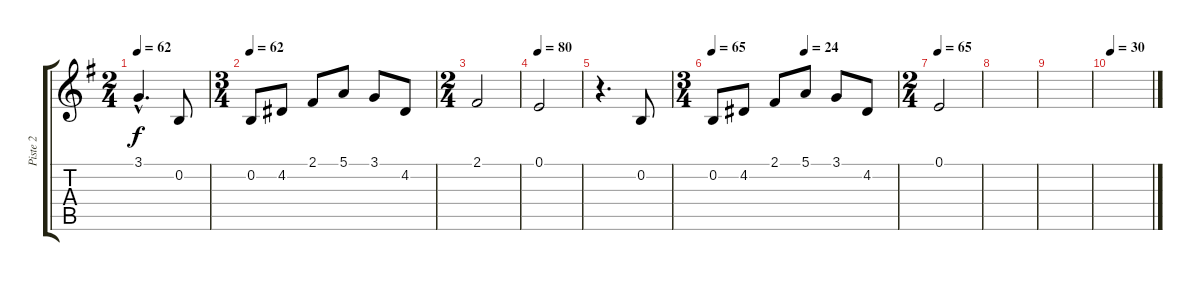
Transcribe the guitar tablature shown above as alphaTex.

\track ("Piste 2" "Piste 2") {instrument tangoaccordion}
\staff {score tabs}
\tuning (E4 B3 G3 D3 A2 E2) {hide}
\ts (2 4)
\tempo 62
\clef g2
\ks eminor
3.1{hac}.4{d dy f} 0.2.8 |
\ts (3 4)
\tempo 62
0.2.8 4.2.8 2.1.8 5.1.8 3.1.8 4.2.8 |
\ts (2 4)
2.1.2 |
\tempo 80
0.1.2 |
r.4{d} 0.2.8 |
\ts (3 4)
\tempo 65
\tempo (24 0.5)
0.2.8 4.2.8 2.1.8 5.1.8 3.1.8 4.2.8 |
\ts (2 4)
\tempo 65
0.1.2 |
|
|
\tempo 30
